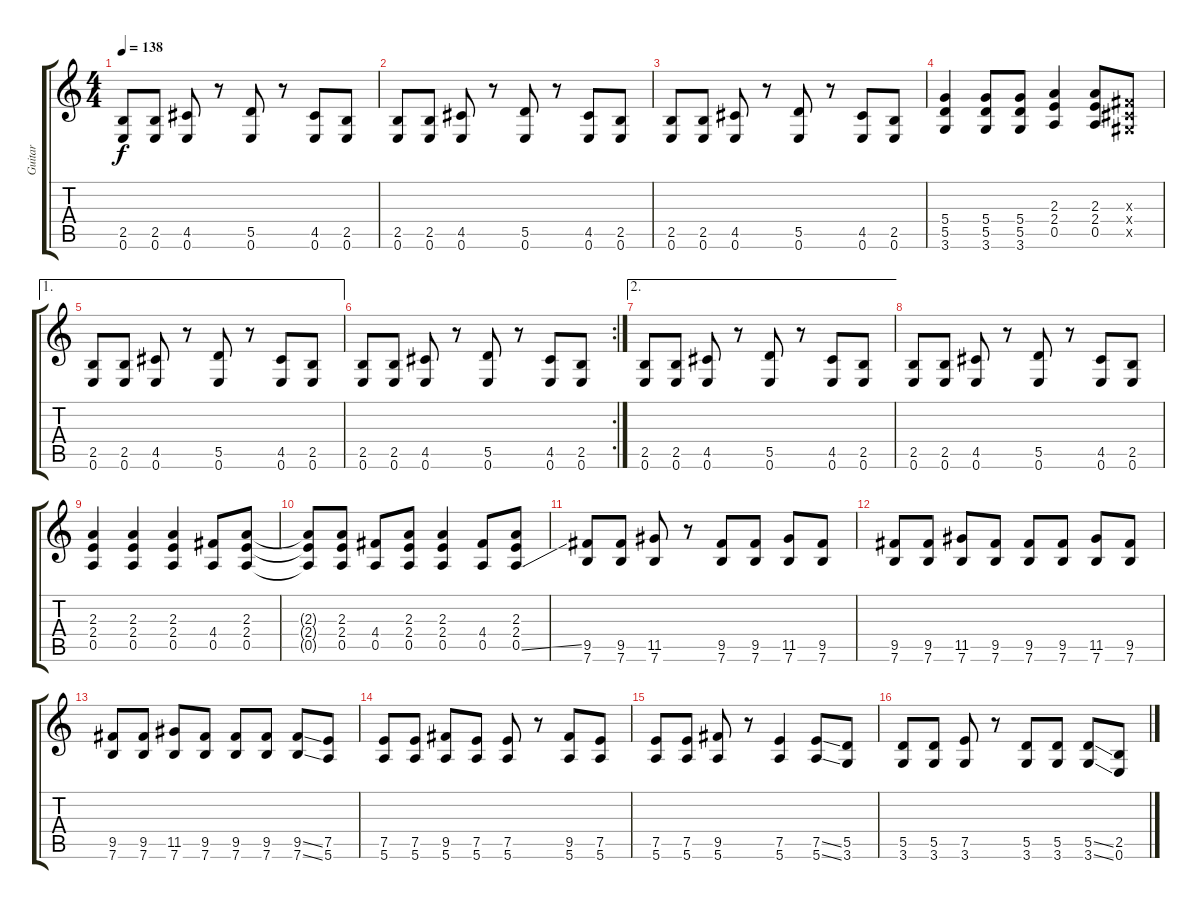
\track ("Guitar" "Guitar") {instrument electricguitarclean}
\staff {score tabs}
\tuning (E4 B3 G3 D3 A2 E2) {hide}
\ts (4 4)
\tempo 138
\clef g2
\ks c
(2.5 0.6).8{dy f} (2.5 0.6).8 (4.5 0.6).8 r.8 (5.5 0.6).8 r.8 (4.5 0.6).8 (2.5 0.6).8 |
(2.5 0.6).8 (2.5 0.6).8 (4.5 0.6).8 r.8 (5.5 0.6).8 r.8 (4.5 0.6).8 (2.5 0.6).8 |
(2.5 0.6).8 (2.5 0.6).8 (4.5 0.6).8 r.8 (5.5 0.6).8 r.8 (4.5 0.6).8 (2.5 0.6).8 |
(5.4 5.5 3.6).4 (5.4 5.5 3.6).8 (5.4 5.5 3.6).8 (2.3 2.4 0.5).4 (2.3 2.4 0.5).8 (-1.3{x} -1.4{x} -1.5{x}).8 |
\ae 1
(2.5 0.6).8 (2.5 0.6).8 (4.5 0.6).8 r.8 (5.5 0.6).8 r.8 (4.5 0.6).8 (2.5 0.6).8 |
\rc 2
(2.5 0.6).8 (2.5 0.6).8 (4.5 0.6).8 r.8 (5.5 0.6).8 r.8 (4.5 0.6).8 (2.5 0.6).8 |
\ae 2
(2.5 0.6).8 (2.5 0.6).8 (4.5 0.6).8 r.8 (5.5 0.6).8 r.8 (4.5 0.6).8 (2.5 0.6).8 |
(2.5 0.6).8 (2.5 0.6).8 (4.5 0.6).8 r.8 (5.5 0.6).8 r.8 (4.5 0.6).8 (2.5 0.6).8 |
(2.3 2.4 0.5).4 (2.3 2.4 0.5).4 (2.3 2.4 0.5).4 (4.4 0.5).8 (2.3 2.4 0.5).8 |
(2.3{t} 2.4{t} 0.5{t}).8 (2.3 2.4 0.5).8 (4.4 0.5).8 (2.3 2.4 0.5).8 (2.3 2.4 0.5).4 (4.4 0.5).8 (2.3 2.4 0.5{ss}).8 |
(9.5 7.6).8 (9.5 7.6).8 (11.5 7.6).8 r.8 (9.5 7.6).8 (9.5 7.6).8 (11.5 7.6).8 (9.5 7.6).8 |
(9.5 7.6).8 (9.5 7.6).8 (11.5 7.6).8 (9.5 7.6).8 (9.5 7.6).8 (9.5 7.6).8 (11.5 7.6).8 (9.5 7.6).8 |
(9.5 7.6).8 (9.5 7.6).8 (11.5 7.6).8 (9.5 7.6).8 (9.5 7.6).8 (9.5 7.6).8 (9.5{ss} 7.6{ss}).8 (7.5 5.6).8 |
(7.5 5.6).8 (7.5 5.6).8 (9.5 5.6).8 (7.5 5.6).8 (7.5 5.6).8 r.8 (9.5 5.6).8 (7.5 5.6).8 |
(7.5 5.6).8 (7.5 5.6).8 (9.5 5.6).8 r.8 (7.5 5.6).4 (7.5{ss} 5.6{ss}).8 (5.5 3.6).8 |
(5.5 3.6).8 (5.5 3.6).8 (7.5 3.6).8 r.8 (5.5 3.6).8 (5.5 3.6).8 (5.5{ss} 3.6{ss}).8 (2.5 0.6).8
